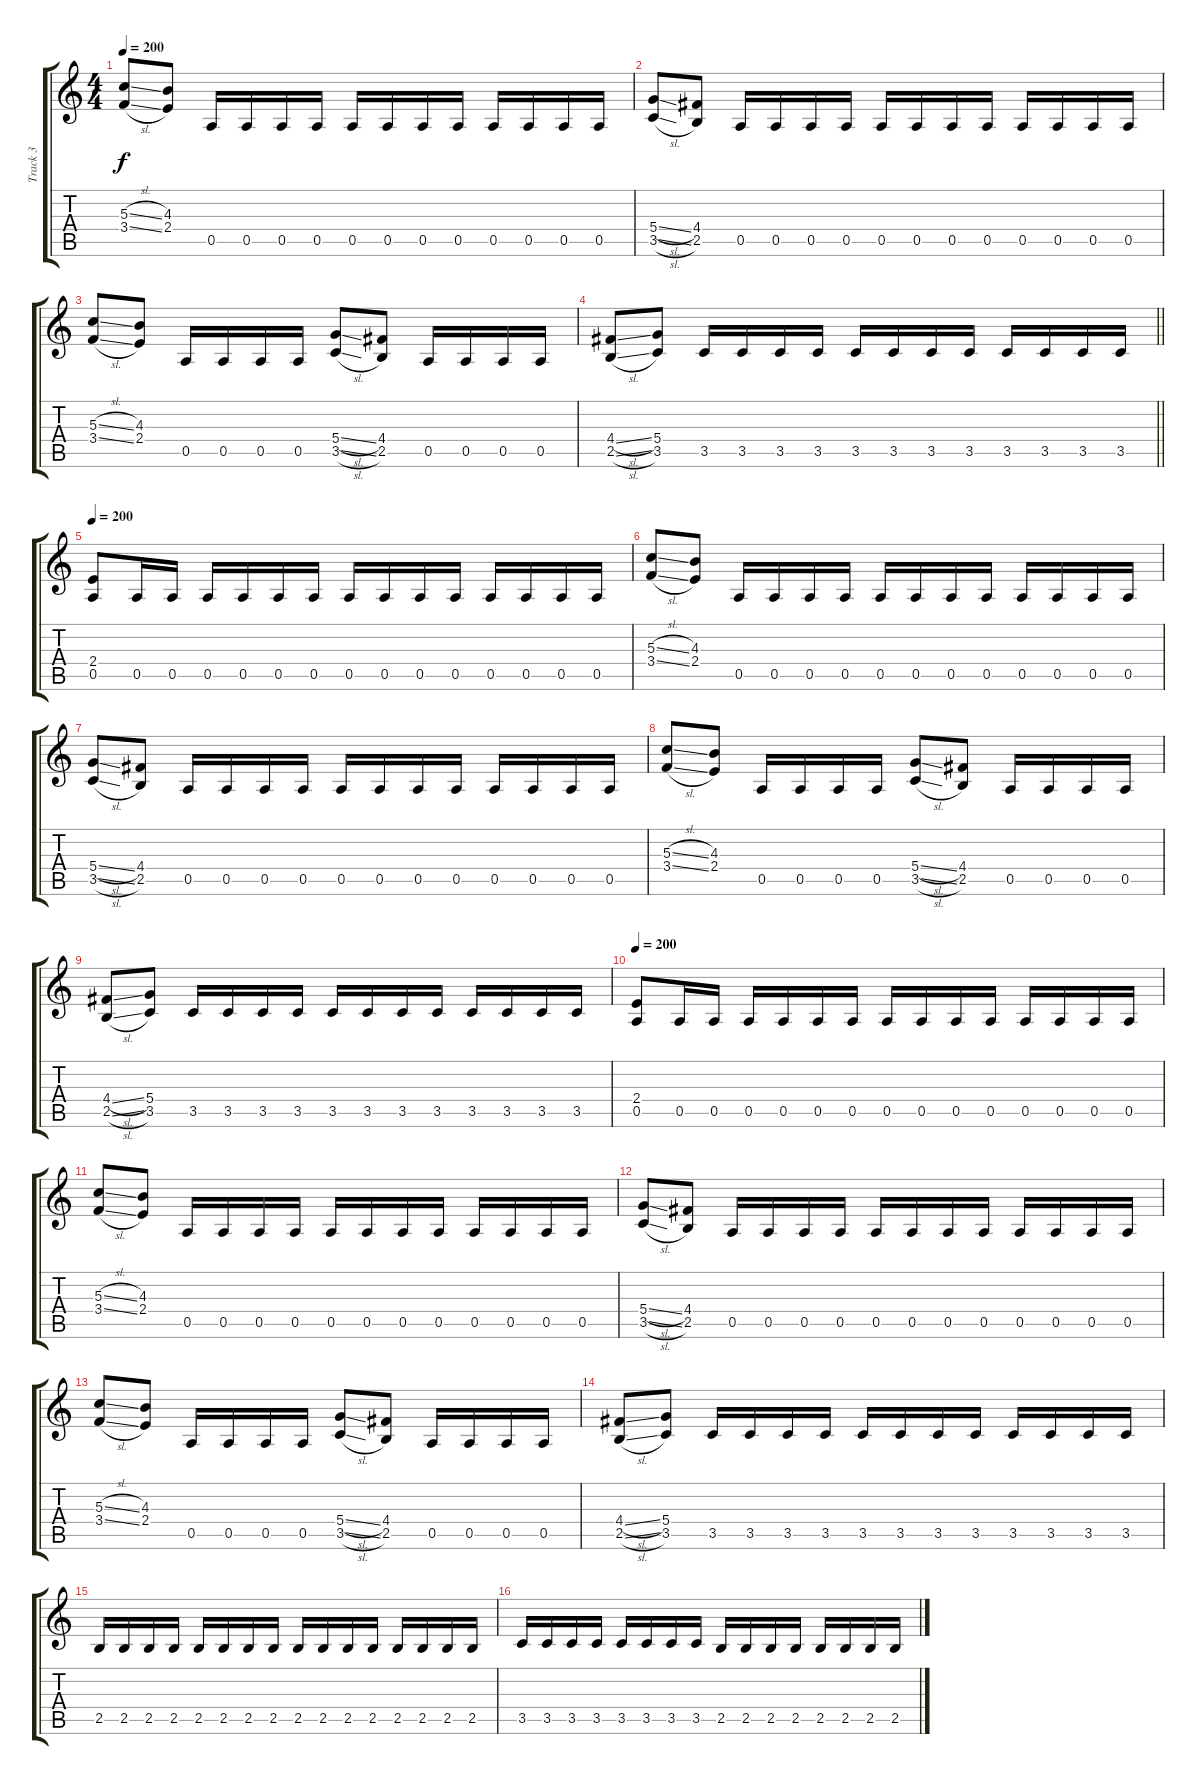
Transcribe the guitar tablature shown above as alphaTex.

\track ("Track 3" "Track 3") {instrument overdrivenguitar}
\staff {score tabs}
\tuning (E4 B3 G3 D3 A2 E2) {hide}
\ts (4 4)
\tempo 200
\clef g2
\ks c
(5.3{sl} 3.4{sl}).8{dy f} (4.3 2.4).8 0.5.16 0.5.16 0.5.16 0.5.16 0.5.16 0.5.16 0.5.16 0.5.16 0.5.16 0.5.16 0.5.16 0.5.16 |
(5.4{sl} 3.5{sl}).8 (4.4 2.5).8 0.5.16 0.5.16 0.5.16 0.5.16 0.5.16 0.5.16 0.5.16 0.5.16 0.5.16 0.5.16 0.5.16 0.5.16 |
(5.3{sl} 3.4{sl}).8 (4.3 2.4).8 0.5.16 0.5.16 0.5.16 0.5.16 (5.4{sl} 3.5{sl}).8 (4.4 2.5).8 0.5.16 0.5.16 0.5.16 0.5.16 |
\barLineRight lightlight
(4.4{sl} 2.5{sl}).8 (5.4 3.5).8 3.5.16 3.5.16 3.5.16 3.5.16 3.5.16 3.5.16 3.5.16 3.5.16 3.5.16 3.5.16 3.5.16 3.5.16 |
\section ("" "")
\tempo 200
(2.4 0.5).8 0.5.16 0.5.16 0.5.16 0.5.16 0.5.16 0.5.16 0.5.16 0.5.16 0.5.16 0.5.16 0.5.16 0.5.16 0.5.16 0.5.16 |
(5.3{sl} 3.4{sl}).8 (4.3 2.4).8 0.5.16 0.5.16 0.5.16 0.5.16 0.5.16 0.5.16 0.5.16 0.5.16 0.5.16 0.5.16 0.5.16 0.5.16 |
(5.4{sl} 3.5{sl}).8 (4.4 2.5).8 0.5.16 0.5.16 0.5.16 0.5.16 0.5.16 0.5.16 0.5.16 0.5.16 0.5.16 0.5.16 0.5.16 0.5.16 |
(5.3{sl} 3.4{sl}).8 (4.3 2.4).8 0.5.16 0.5.16 0.5.16 0.5.16 (5.4{sl} 3.5{sl}).8 (4.4 2.5).8 0.5.16 0.5.16 0.5.16 0.5.16 |
(4.4{sl} 2.5{sl}).8 (5.4 3.5).8 3.5.16 3.5.16 3.5.16 3.5.16 3.5.16 3.5.16 3.5.16 3.5.16 3.5.16 3.5.16 3.5.16 3.5.16 |
\tempo 200
(2.4 0.5).8 0.5.16 0.5.16 0.5.16 0.5.16 0.5.16 0.5.16 0.5.16 0.5.16 0.5.16 0.5.16 0.5.16 0.5.16 0.5.16 0.5.16 |
(5.3{sl} 3.4{sl}).8 (4.3 2.4).8 0.5.16 0.5.16 0.5.16 0.5.16 0.5.16 0.5.16 0.5.16 0.5.16 0.5.16 0.5.16 0.5.16 0.5.16 |
(5.4{sl} 3.5{sl}).8 (4.4 2.5).8 0.5.16 0.5.16 0.5.16 0.5.16 0.5.16 0.5.16 0.5.16 0.5.16 0.5.16 0.5.16 0.5.16 0.5.16 |
(5.3{sl} 3.4{sl}).8 (4.3 2.4).8 0.5.16 0.5.16 0.5.16 0.5.16 (5.4{sl} 3.5{sl}).8 (4.4 2.5).8 0.5.16 0.5.16 0.5.16 0.5.16 |
(4.4{sl} 2.5{sl}).8 (5.4 3.5).8 3.5.16 3.5.16 3.5.16 3.5.16 3.5.16 3.5.16 3.5.16 3.5.16 3.5.16 3.5.16 3.5.16 3.5.16 |
2.5.16 2.5.16 2.5.16 2.5.16 2.5.16 2.5.16 2.5.16 2.5.16 2.5.16 2.5.16 2.5.16 2.5.16 2.5.16 2.5.16 2.5.16 2.5.16 |
3.5.16 3.5.16 3.5.16 3.5.16 3.5.16 3.5.16 3.5.16 3.5.16 2.5.16 2.5.16 2.5.16 2.5.16 2.5.16 2.5.16 2.5.16 2.5.16
